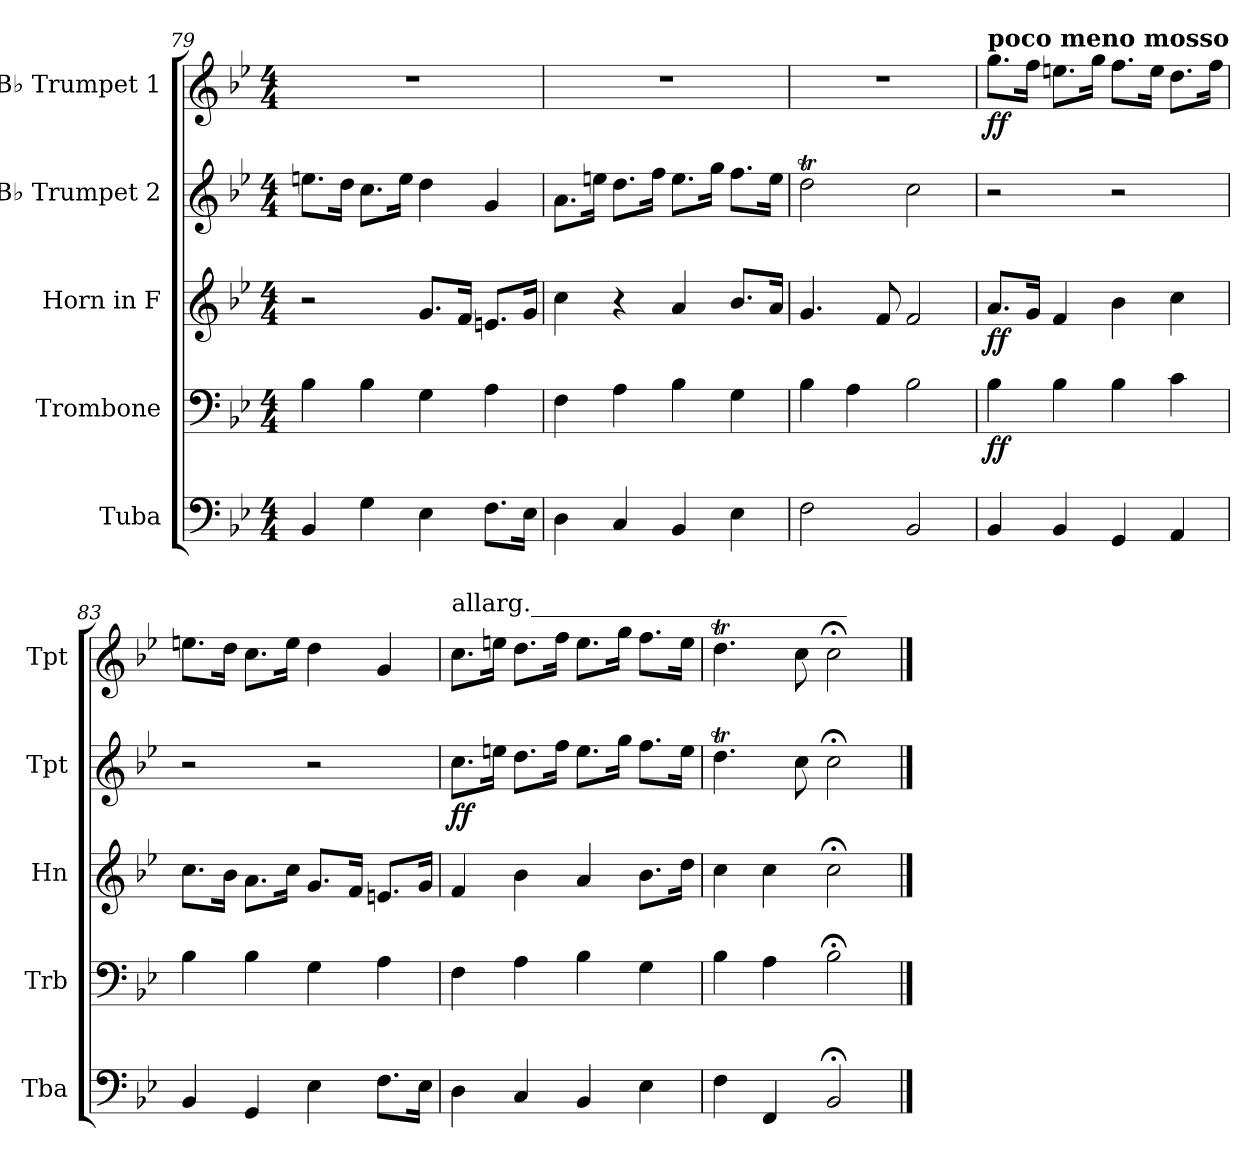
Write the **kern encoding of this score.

**kern	**kern	**dynam	**kern	**dynam	**kern	**dynam	**kern	**dynam
*part5	*part4	*part4	*part3	*part3	*part2	*part2	*part1	*part1
*staff5	*staff4	*staff4	*staff3	*staff3	*staff2	*staff2	*staff1	*staff1
*I"Tuba	*I"Trombone	*	*I"Horn in F	*	*I"B♭ Trumpet 2	*	*I"B♭ Trumpet 1	*
*I'Tba	*I'Trb	*	*I'Hn	*	*I'Tpt	*	*I'Tpt	*
*clefF4	*clefF4	*	*clefG2	*	*clefG2	*	*clefG2	*
*	*	*	*ITrd4c7	*	*ITrd1c2	*	*ITrd1c2	*
*k[b-e-]	*k[b-e-]	*	*k[b-e-a-]	*	*k[b-e-a-d-]	*	*k[b-e-a-d-]	*
*M4/4	*M4/4	*	*M4/4	*	*M4/4	*	*M4/4	*
=79	=79	=79	=79	=79	=79	=79	=79	=79
4BB-/	4B-\	.	2r	.	8.ddn\L	.	1r	.
.	.	.	.	.	16cc\Jk	.	.	.
4G\	4B-\	.	.	.	8.b-\L	.	.	.
.	.	.	.	.	16dd\Jk	.	.	.
4E-\	4G\	.	8.c/L	.	4cc\	.	.	.
.	.	.	16B-/Jk	.	.	.	.	.
8.F\L	4A\	.	8.An/L	.	4f/	.	.	.
16E-\Jk	.	.	16c/Jk	.	.	.	.	.
=80	=80	=80	=80	=80	=80	=80	=80	=80
4D\	4F\	.	4f\	.	8.g\L	.	1r	.
.	.	.	.	.	16ddn\Jk	.	.	.
4C/	4A\	.	4r	.	8.cc\L	.	.	.
.	.	.	.	.	16ee-\Jk	.	.	.
4BB-/	4B-\	.	4d/	.	8.dd\L	.	.	.
.	.	.	.	.	16ff\Jk	.	.	.
4E-\	4G\	.	8.e-/L	.	8.ee-\L	.	.	.
.	.	.	16d/Jk	.	16dd\Jk	.	.	.
=81	=81	=81	=81	=81	=81	=81	=81	=81
2F\	4B-\	.	4.c/	.	2cct\	.	1r	.
.	4A\	.	.	.	.	.	.	.
.	.	.	8B-/	.	.	.	.	.
2BB-/	2B-\	.	2B-/	.	2b-\	.	.	.
!!LO:PB:g=z
=82	=82	=82	=82	=82	=82	=82	=82	=82
*	*	*	*	*	*	*	*MM96	*
!	!	!	!	!	!	!	!LO:TX:a:B:t=poco meno mosso	!
!	!	!LO:DY:b	!	!LO:DY:b	!	!	!	!LO:DY:b
4BB-/	4B-\	ff	8.d/L	ff	2r	.	8.ff\L	ff
.	.	.	16c/Jk	.	.	.	16ee-\Jk	.
4BB-/	4B-\	.	4B-/	.	.	.	8.ddn\L	.
.	.	.	.	.	.	.	16ff\Jk	.
4GG/	4B-\	.	4e-\	.	2r	.	8.ee-\L	.
.	.	.	.	.	.	.	16dd\Jk	.
4AA/	4c\	.	4f\	.	.	.	8.cc\L	.
.	.	.	.	.	.	.	16ee-\Jk	.
=83	=83	=83	=83	=83	=83	=83	=83	=83
4BB-/	4B-\	.	8.f\L	.	2r	.	8.ddn\L	.
.	.	.	16e-\Jk	.	.	.	16cc\Jk	.
4GG/	4B-\	.	8.d\L	.	.	.	8.b-\L	.
.	.	.	16f\Jk	.	.	.	16dd\Jk	.
4E-\	4G\	.	8.c/L	.	2r	.	4cc\	.
.	.	.	16B-/Jk	.	.	.	.	.
8.F\L	4A\	.	8.An/L	.	.	.	4f/	.
16E-\Jk	.	.	16c/Jk	.	.	.	.	.
=84	=84	=84	=84	=84	=84	=84	=84	=84
*	*	*	*	*	*	*	*MM80	*
!	!	!	!	!	!	!	!LO:TX:a:t=allarg.__________________________	!
!	!	!	!	!	!	!LO:DY:b	!	!
4D\	4F\	.	4B-/	.	8.b-\L	ff	8.b-\L	.
.	.	.	.	.	16ddn\Jk	.	16ddn\Jk	.
4C/	4A\	.	4e-\	.	8.cc\L	.	8.cc\L	.
.	.	.	.	.	16ee-\Jk	.	16ee-\Jk	.
4BB-/	4B-\	.	4d/	.	8.dd\L	.	8.dd\L	.
.	.	.	.	.	16ff\Jk	.	16ff\Jk	.
4E-\	4G\	.	8.e-\L	.	8.ee-\L	.	8.ee-\L	.
.	.	.	16g\Jk	.	16dd\Jk	.	16dd\Jk	.
=85	=85	=85	=85	=85	=85	=85	=85	=85
*	*	*	*	*	*	*	*MM72	*
4F\	4B-\	.	4f\	.	4.cct\	.	4.cct\	.
4FF/	4A\	.	4f\	.	.	.	.	.
.	.	.	.	.	8b-\	.	8b-\	.
2BB-;</	2B-;<\	.	2f;<\	.	2b-;<\	.	2b-;<\	.
==	==	==	==	==	==	==	==	==
*-	*-	*-	*-	*-	*-	*-	*-	*-
